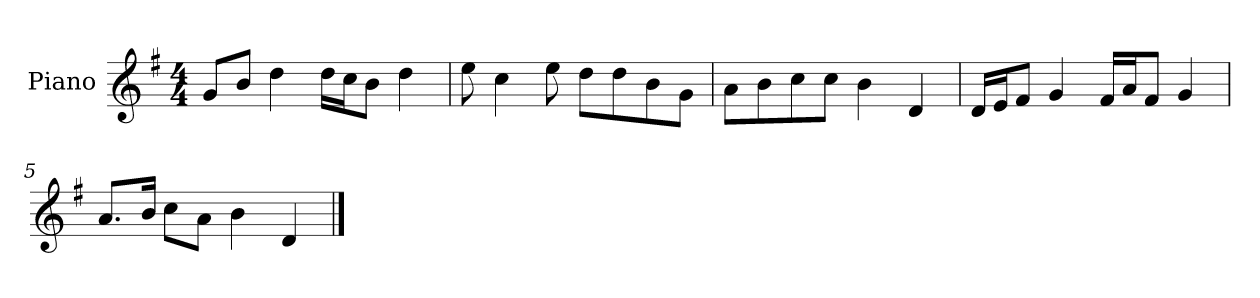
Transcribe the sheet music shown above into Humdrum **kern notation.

**kern
*part1
*staff1
*I"Piano
*I'P-no
*clefG2
*k[f#]
*M4/4
*MM90
=1
8g/L
8b/J
4dd\
16dd\LL
16cc\J
8b\J
4dd\
=2
8ee\
4cc\
8ee\
8dd\L
8dd\
8b\
8g\J
=3
8a\L
8b\
8cc\
8cc\J
4b\
4d/
=4
16d/LL
16e/J
8f#/J
4g/
16f#/LL
16a/J
8f#/J
4g/
=5
8.a/L
16b/Jk
8cc\L
8a\J
4b\
4d/
==
*-
